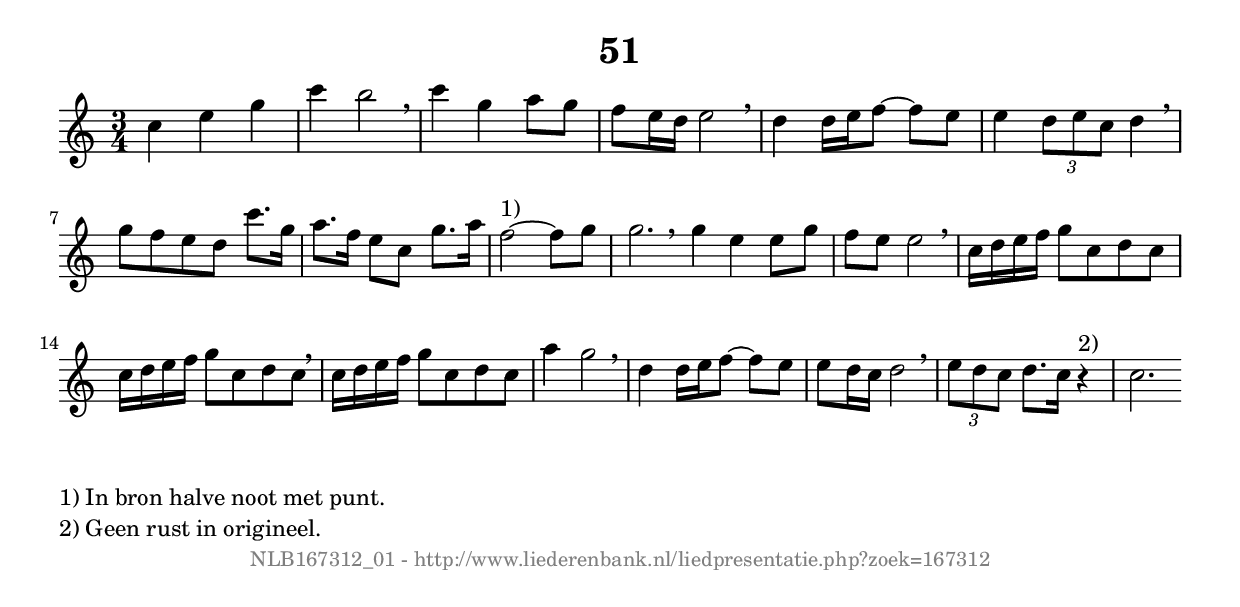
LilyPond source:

%
% produced by wce2krn 1.64 (7 June 2014)
%
\version"2.16"
#(append! paper-alist '(("long" . (cons (* 210 mm) (* 2000 mm)))))
#(set-default-paper-size "long")
sb = {\breathe}
mBreak = {\breathe }
bBreak = {\breathe }
x = {\once\override NoteHead #'style = #'cross }
gl=\glissando
itime={\override Staff.TimeSignature #'stencil = ##f }
ficta = {\once\set suggestAccidentals = ##t}
fine = {\once\override Score.RehearsalMark #'self-alignment-X = #1 \mark \markup {\italic{Fine}}}
dc = {\once\override Score.RehearsalMark #'self-alignment-X = #1 \mark \markup {\italic{D.C.}}}
dcf = {\once\override Score.RehearsalMark #'self-alignment-X = #1 \mark \markup {\italic{D.C. al Fine}}}
dcc = {\once\override Score.RehearsalMark #'self-alignment-X = #1 \mark \markup {\italic{D.C. al Coda}}}
ds = {\once\override Score.RehearsalMark #'self-alignment-X = #1 \mark \markup {\italic{D.S.}}}
dsf = {\once\override Score.RehearsalMark #'self-alignment-X = #1 \mark \markup {\italic{D.S. al Fine}}}
dsc = {\once\override Score.RehearsalMark #'self-alignment-X = #1 \mark \markup {\italic{D.S. al Coda}}}
pv = {\set Score.repeatCommands = #'((volta "1"))}
sv = {\set Score.repeatCommands = #'((volta "2"))}
tv = {\set Score.repeatCommands = #'((volta "3"))}
qv = {\set Score.repeatCommands = #'((volta "4"))}
xv = {\set Score.repeatCommands = #'((volta #f))}
\header{ tagline = ""
title = "51"
}
\score {{
\key c \major
\relative g'
{
\set melismaBusyProperties = #'()
\time 3/4
\tempo 4=120
\override Score.MetronomeMark #'transparent = ##t
\override Score.RehearsalMark #'break-visibility = #(vector #t #t #f)
c4 e g c b2 \sb c4 g a8 g f e16 d e2 \mBreak \bar "|"
d4 d16 e f8~ f e e4 \times 2/3 { d8 e c } d4 \sb g8 f e d c'8.[ g16] a8. f16 e8[ c] g'8. a16 f2~^"1)" f8 g8 g2. \bar ":|:" \bBreak
g4 e e8 g f e e2 \sb c16 d e f g8 c, d c c16 d e f g8 c, d c \mBreak \bar "|"
c16 d e f g8 c, d c a'4 g2 \sb d4 d16 e f8~ f e e d16 c d2 \sb \times 2/3 { e8 d c } d8.[ c16] r4^"2)" c2. \bar":|"
 }}
 \midi { }
 \layout {
            indent = 0.0\cm
}
}
\markup { \wordwrap-string #" 
1) In bron halve noot met punt.

2) Geen rust in origineel.
"}
\markup { \vspace #0 } \markup { \with-color #grey \fill-line { \center-column { \smaller "NLB167312_01 - http://www.liederenbank.nl/liedpresentatie.php?zoek=167312" } } }
